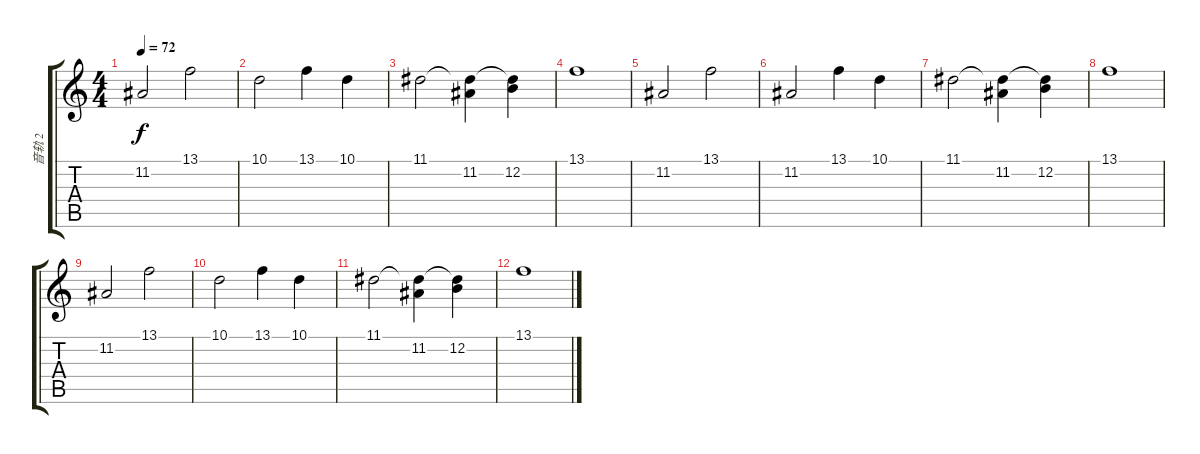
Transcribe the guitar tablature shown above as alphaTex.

\track ("音轨 2" "音轨 2") {instrument stringensemble1}
\staff {score tabs}
\tuning (E4 B3 G3 D3 A2 E2) {hide}
\ts (4 4)
\tempo 72
\clef g2
\ks c
11.2.2{dy f} 13.1.2 |
10.1.2 13.1.4 10.1.4 |
11.1.2 (11.1{t} 11.2).4 (11.1{t} 12.2).4 |
13.1.1 |
11.2.2 13.1.2 |
11.2.2 13.1.4 10.1.4 |
11.1.2 (11.1{t} 11.2).4 (11.1{t} 12.2).4 |
13.1.1 |
11.2.2 13.1.2 |
10.1.2 13.1.4 10.1.4 |
11.1.2 (11.1{t} 11.2).4 (11.1{t} 12.2).4 |
13.1.1
